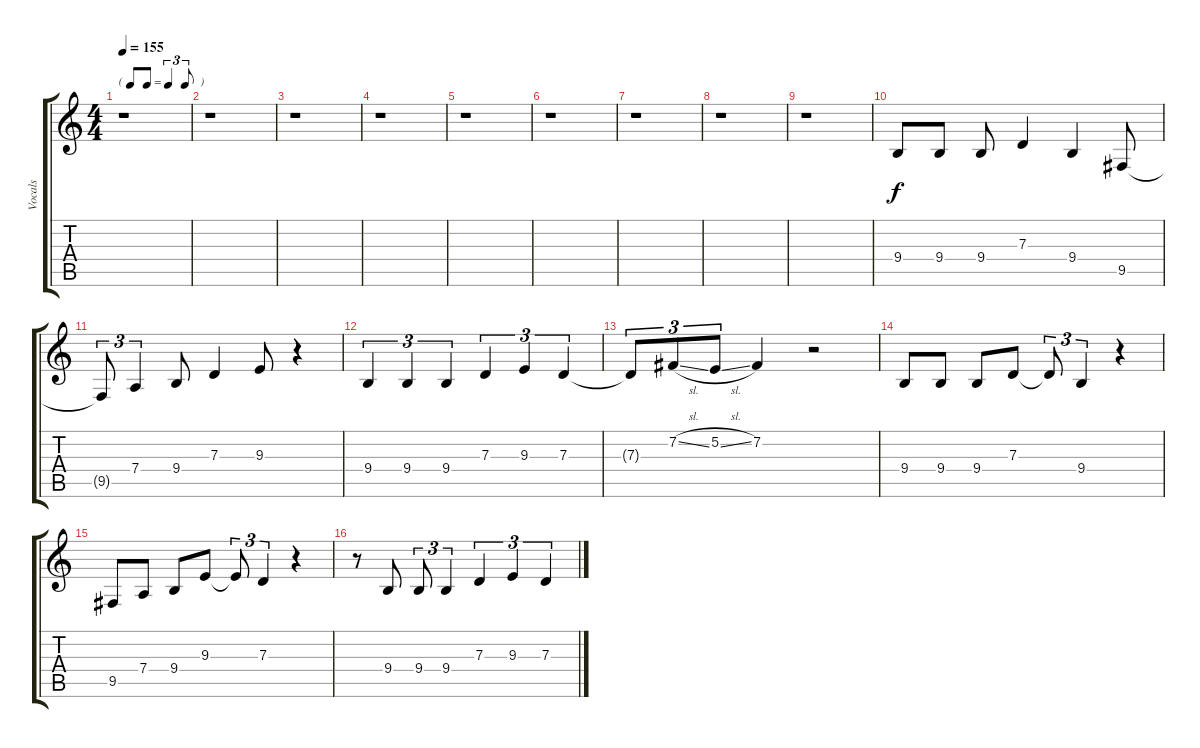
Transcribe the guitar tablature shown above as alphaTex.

\track ("Vocals" "Vocals") {instrument altosax}
\staff {score tabs}
\tuning (E4 B3 G3 D3 A2 E2) {hide}
\ts (4 4)
\tf triplet8th
\tempo 155
\clef g2
\ks c
r.1{dy f} |
r.1 |
r.1 |
r.1 |
r.1 |
r.1 |
r.1 |
r.1 |
r.1 |
9.4.8 9.4.8 9.4.8 7.3.4 9.4.4 9.5.8 |
9.5{t}.8{tu (3 2)} 7.4.4{tu (3 2)} 9.4.8 7.3.4 9.3.8 r.4 |
9.4.4{tu (3 2)} 9.4.4{tu (3 2)} 9.4.4{tu (3 2)} 7.3.4{tu (3 2)} 9.3.4{tu (3 2)} 7.3.4{tu (3 2)} |
7.3{t}.8{tu (3 2)} 7.2{sl}.8{tu (3 2)} 5.2{sl}.8{tu (3 2)} 7.2.4 r.2 |
9.4.8 9.4.8 9.4.8 7.3.8 7.3{t}.8{tu (3 2)} 9.4.4{tu (3 2)} r.4 |
9.5.8 7.4.8 9.4.8 9.3.8 9.3{t}.8{tu (3 2)} 7.3.4{tu (3 2)} r.4 |
r.8 9.4.8 9.4.8{tu (3 2)} 9.4.4{tu (3 2)} 7.3.4{tu (3 2)} 9.3.4{tu (3 2)} 7.3.4{tu (3 2)}
